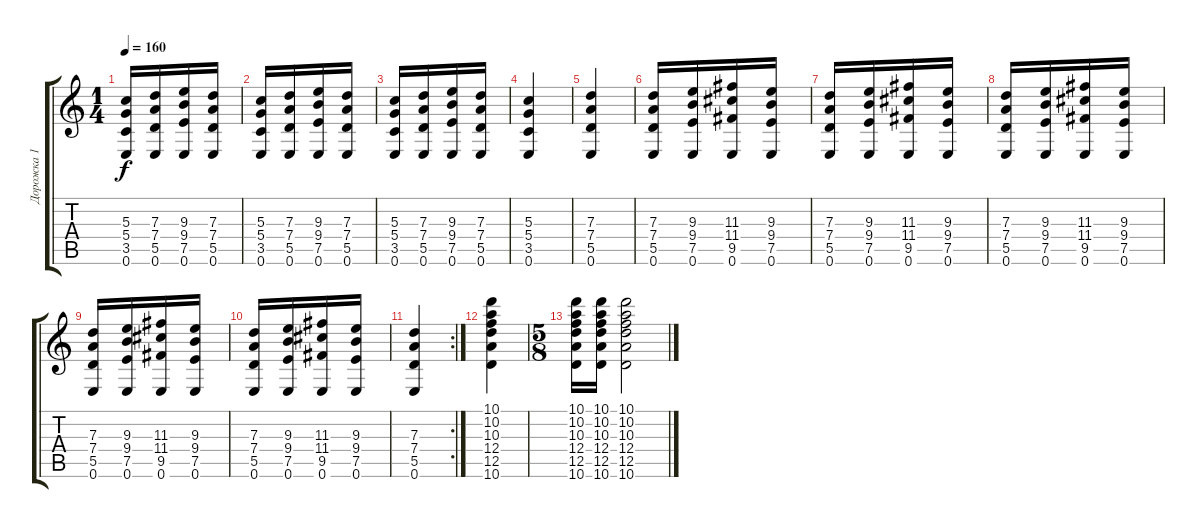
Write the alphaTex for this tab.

\track ("Дорожка 1" "Дорожка 1") {instrument acousticguitarsteel}
\staff {score tabs}
\tuning (E4 B3 G3 D3 A2 E2) {hide}
\ts (1 4)
\tempo 160
\clef g2
\ks c
(5.3 5.4 3.5 0.6).16{dy f} (7.3 7.4 5.5 0.6).16 (9.3 9.4 7.5 0.6).16 (7.3 7.4 5.5 0.6).16 |
(5.3 5.4 3.5 0.6).16 (7.3 7.4 5.5 0.6).16 (9.3 9.4 7.5 0.6).16 (7.3 7.4 5.5 0.6).16 |
(5.3 5.4 3.5 0.6).16 (7.3 7.4 5.5 0.6).16 (9.3 9.4 7.5 0.6).16 (7.3 7.4 5.5 0.6).16 |
(5.3 5.4 3.5 0.6).4 |
(7.3 7.4 5.5 0.6).4 |
(7.3 7.4 5.5 0.6).16 (9.3 9.4 7.5 0.6).16 (11.3 11.4 9.5 0.6).16 (9.3 9.4 7.5 0.6).16 |
(7.3 7.4 5.5 0.6).16 (9.3 9.4 7.5 0.6).16 (11.3 11.4 9.5 0.6).16 (9.3 9.4 7.5 0.6).16 |
(7.3 7.4 5.5 0.6).16 (9.3 9.4 7.5 0.6).16 (11.3 11.4 9.5 0.6).16 (9.3 9.4 7.5 0.6).16 |
(7.3 7.4 5.5 0.6).16 (9.3 9.4 7.5 0.6).16 (11.3 11.4 9.5 0.6).16 (9.3 9.4 7.5 0.6).16 |
(7.3 7.4 5.5 0.6).16 (9.3 9.4 7.5 0.6).16 (11.3 11.4 9.5 0.6).16 (9.3 9.4 7.5 0.6).16 |
\rc 2
(7.3 7.4 5.5 0.6).4 |
(10.1 10.2 10.3 12.4 12.5 10.6).4 |
\ts (5 8)
(10.1 10.2 10.3 12.4 12.5 10.6).16 (10.1 10.2 10.3 12.4 12.5 10.6).16 (10.1 10.2 10.3 12.4 12.5 10.6).2
